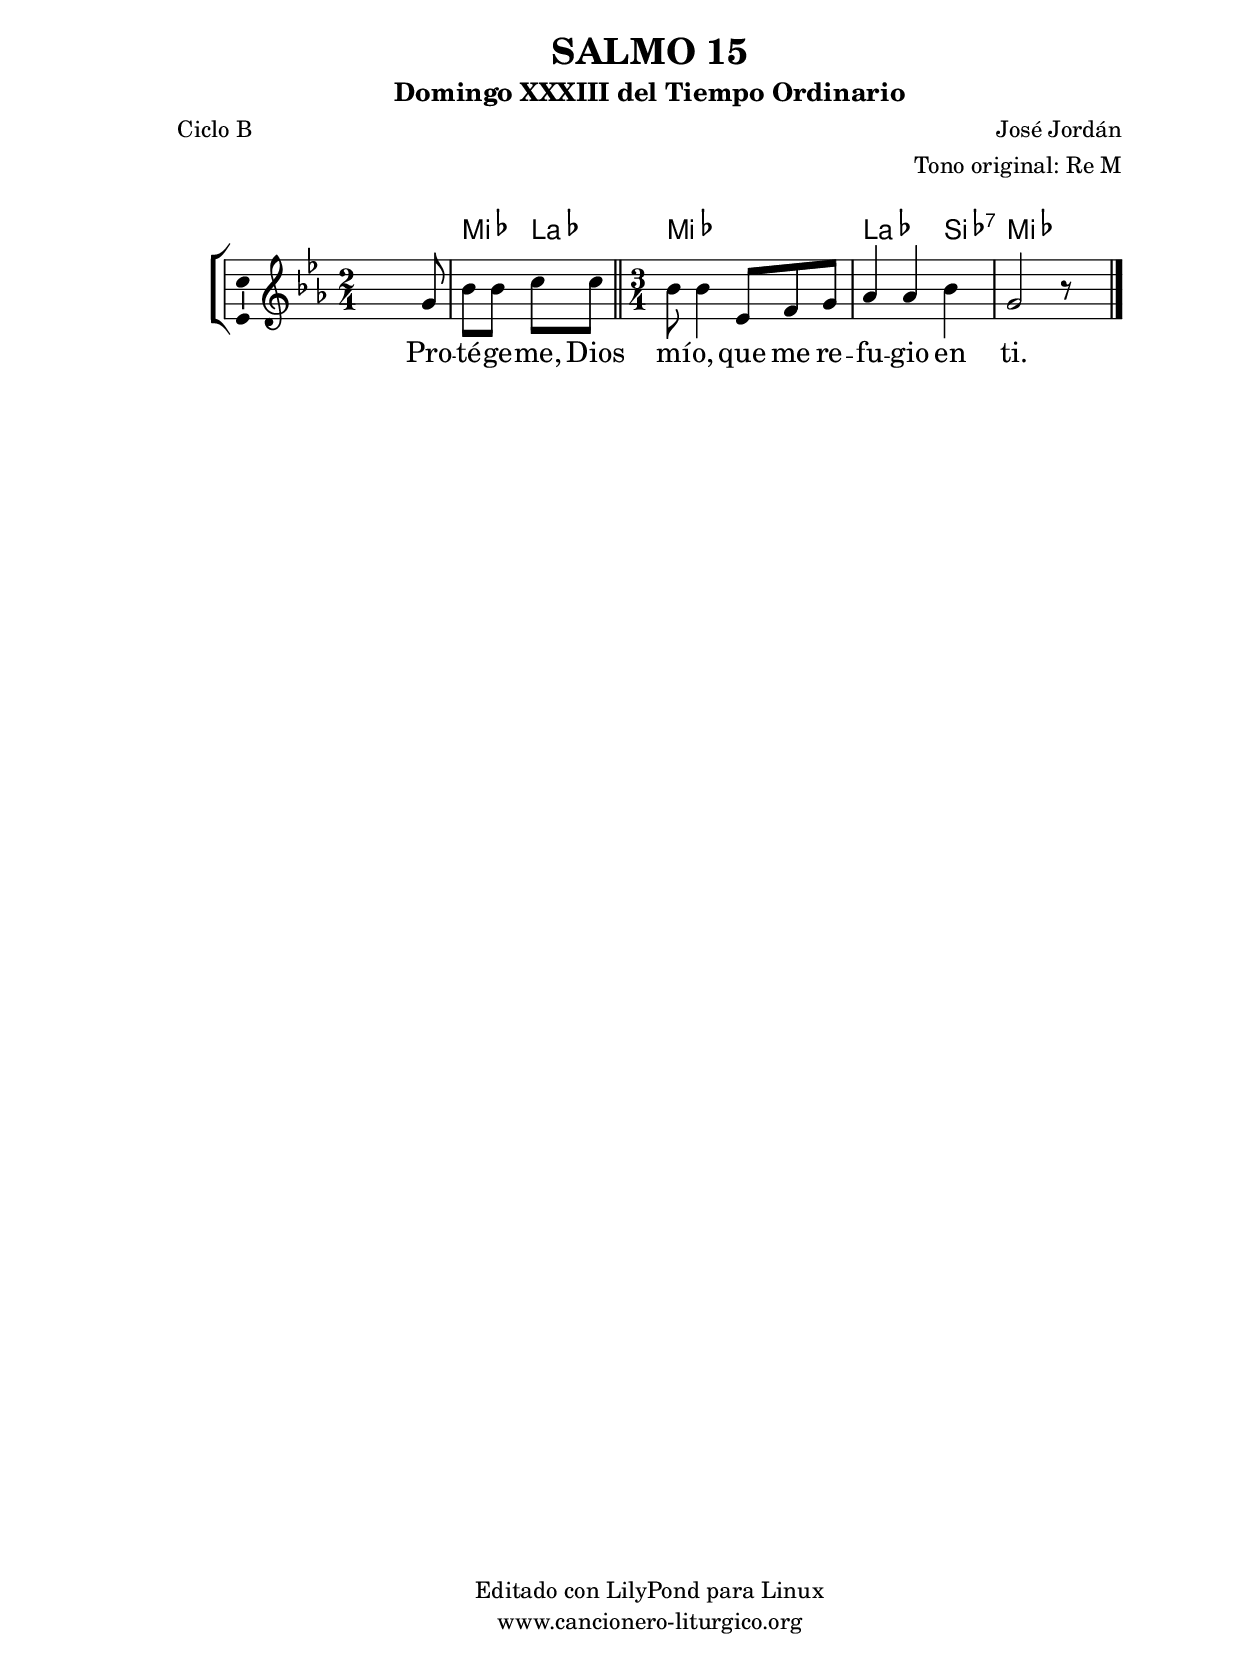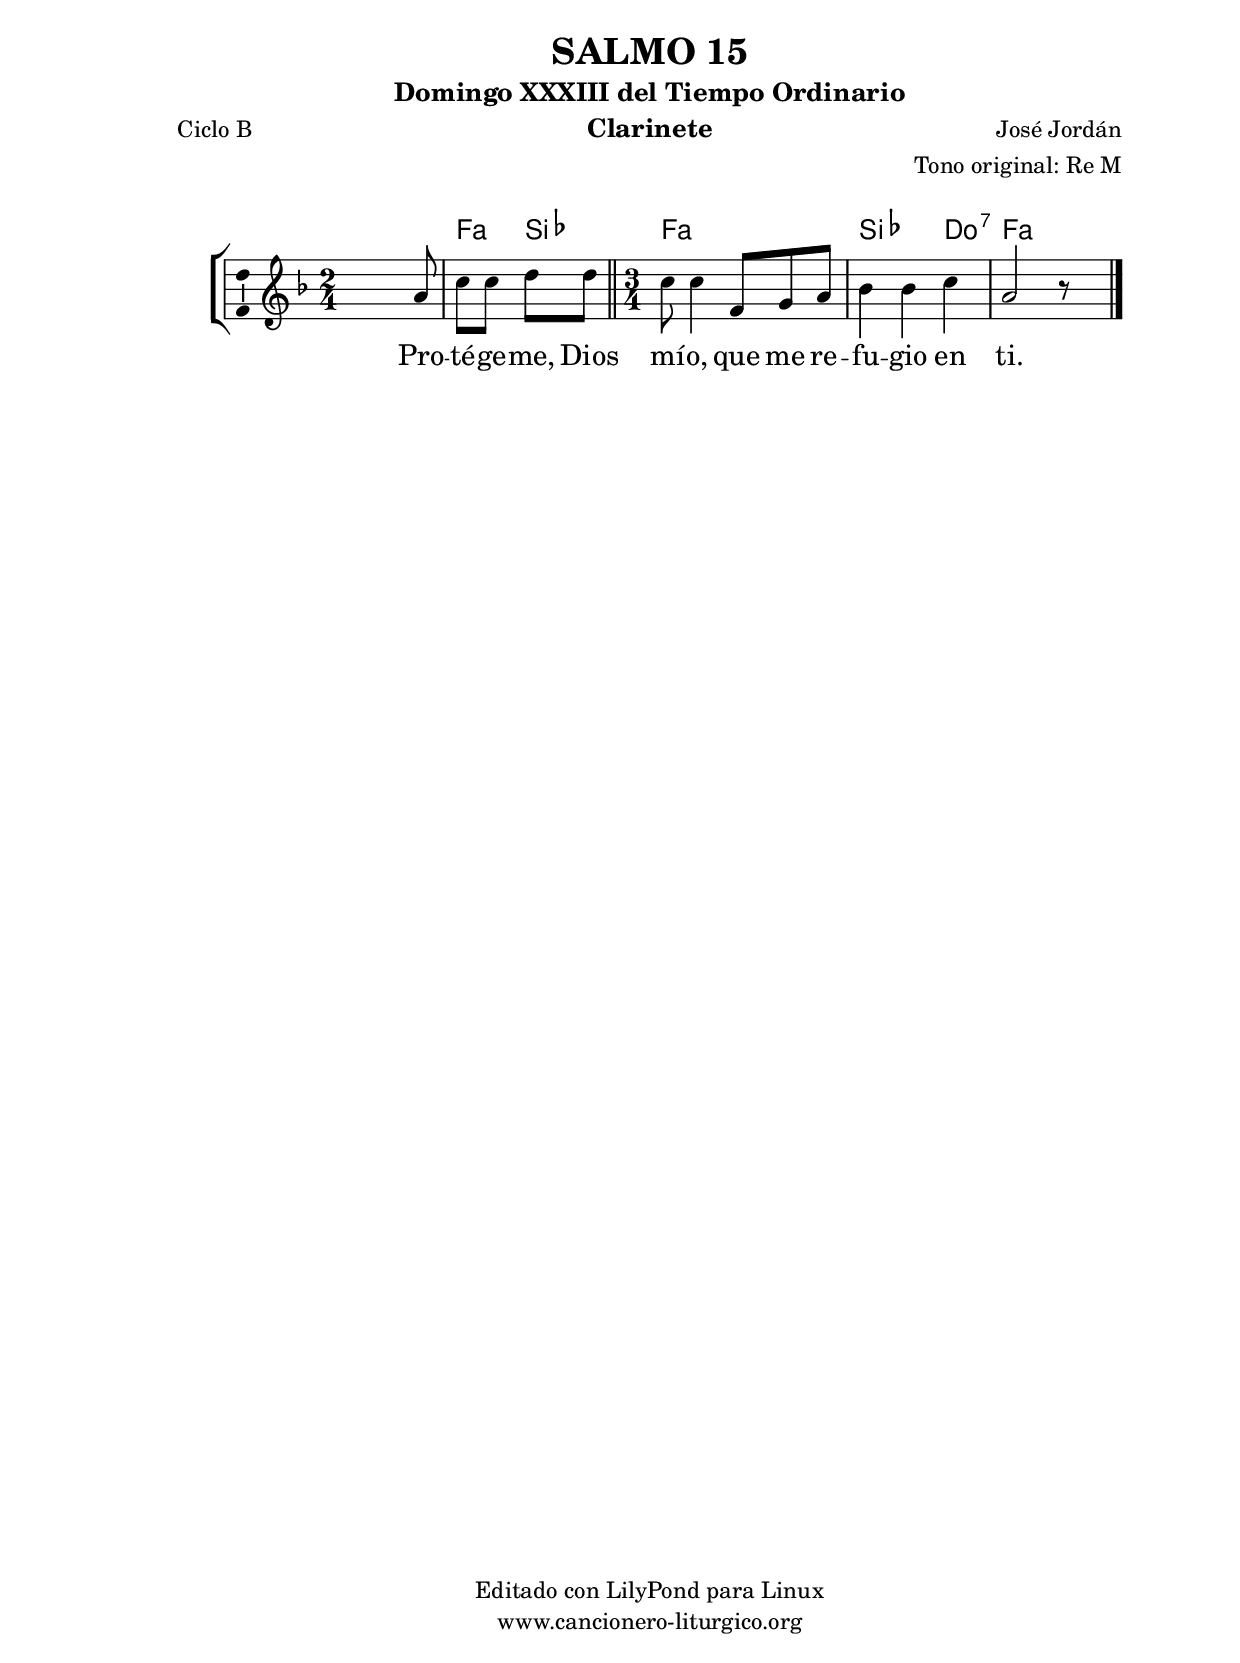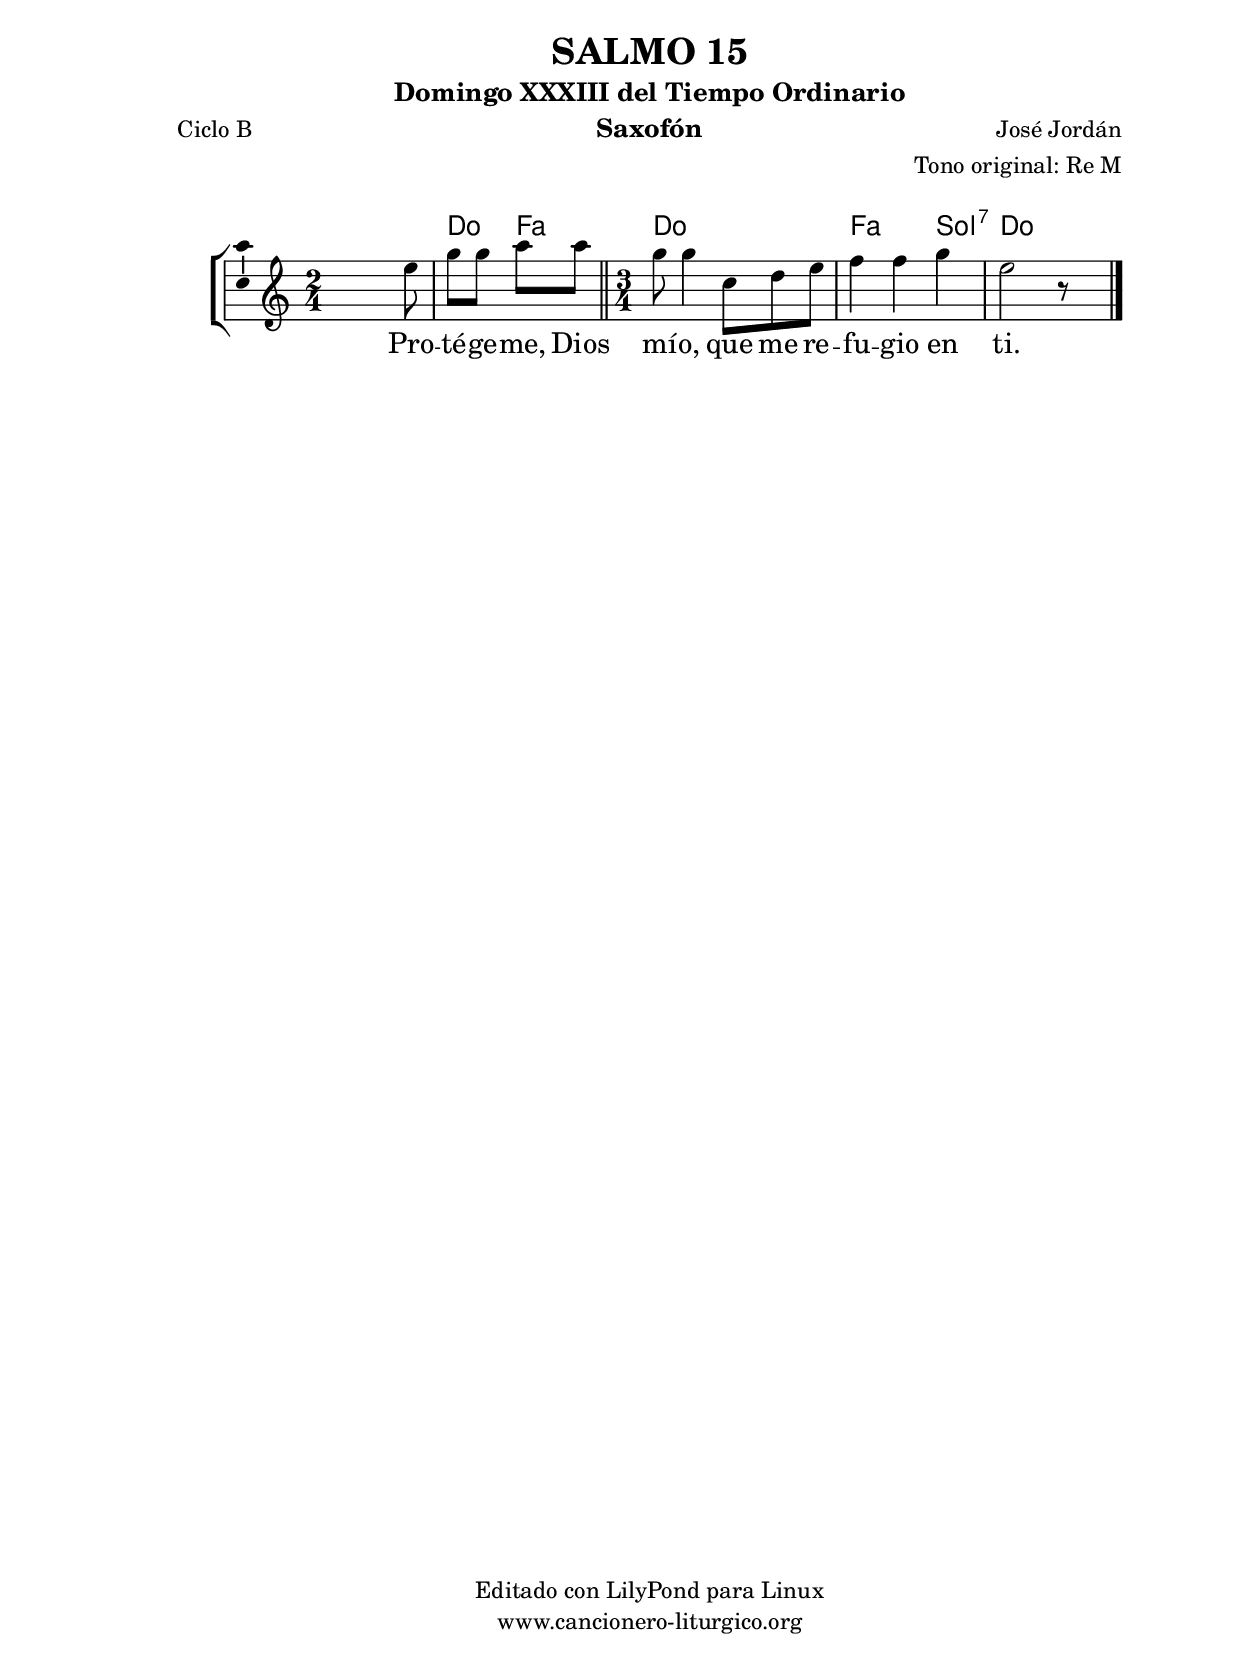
%
%para convertir .midi en .wav:
%timidity filename.midi -Ow -o finename.wav
%
%
%Para convertir de .wav a .mp3:
%lame -h -m j filename.wav
%
%
%para escuchar el midi:
%timidity nombrefichero.midi
%


%versión de lilypond para la que se ha escrito esta partitura:
\version "2.16.0"

	%Tamaño papel
	#(set-default-paper-size "a4")
	%Tamaño partitura
	#(set-global-staff-size 20)
	%No responde al pulsar sobre una nota
	#(ly:set-option 'point-and-click #f)

%parámetros del encabezamiento:
\header {
	title = "SALMO 15"
	subtitle = "Domingo XXXIII del Tiempo Ordinario"
	composer = "José Jordán"
	poet = "Ciclo B"
	meter = ""
	arranger = "Tono original: Re M"
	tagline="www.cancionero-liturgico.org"
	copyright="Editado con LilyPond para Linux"
	}

%parámetros asociados al papel:
\paper  {
	oddHeaderMarkup = \markup {\fill-line { \on-the-fly #not-first-page \fromproperty #'header:title \on-the-fly #not-first-page \fromproperty #'header:composer }}
	evenHeaderMarkup = \markup {\fill-line { \fromproperty #'header:composer \fromproperty #'header:title }}
	#(set-paper-size "a4")
	print-page-number = ##f
	first-page-number = 1
	print-first-page-number = ##f
%	head-separation = 3.0 \cm
	top-margin = 2.0 \cm
	bottom-margin = 0.5\cm
%%%	bottom-margin = -1.0\cm
	left-margin = 3.0 \cm
	line-width = 16.0 \cm 
	indent = 8\mm
	interscoreline = 2.\mm
	between-system-space = 15\mm
%	para que las partituras no llenen la hoja:
	ragged-bottom = ##t
%	idem para la última hoja:
	ragged-last-bottom = ##f
%	para que las partituras llenen el ancho del papel:
	ragged-last = ##f
	after-title-space = 2.5 \cm
%page-count=1
%system-count=8

	%Flexible Vertical Spacing
%	markup-markup-spacing =
%	#'((basic-distance . 15) (minimum-distance . 15) (padding . 3))
	markup-system-spacing =
	#'((basic-distance . 15) (minimum-distance . 15) (padding . 3))
	system-system-spacing =
	#'((basic-distance . 15) (minimum-distance . 15) (padding . 3))
	score-system-spacing =
	#'((basic-distance . 15) (minimum-distance . 15) (padding . 5))
%	top-system-spacing = % header
%	#'((basic-distance . 8) (minimum-distance . 0) (padding . 3))
%	top-markup-spacing =
%	#'((basic-distance . 20) (minimum-distance . 20) (padding . 3))
	last-bottom-spacing = % footer
	#'((basic-distance . 5) (minimum-distance . 5) (padding . 3))
%	score-markup-spacing =
%	#'((basic-distance . 16) (minimum-distance . 13) (padding . 3))

	}


%parámetros que afectan a toda la partitura:
global =  {
	%clave de sol (G):
	\clef G
	%armadura:
	\transpose d ees
	\key d \major
	\tempo 4=90
	\set Score.tempoHideNote = ##t
	}


acordes = {
	\italianChords
	\chordmode {
	\transpose d ees
{

s2
d4 g d2. g2 a4:7 d2.

	}
	}
}

melodia = 
	\transpose d ees
{
	\relative c'{

\time 2/4
s4 s8 fis8
a8 a b b
\bar "||"

\time 3/4
a8 a4 d,8 e fis
%%%Yo creo que hay una errata en Libro de Salmista
%%%gis4 gis a
g4 g a
fis2 r8 s8

	\bar "|."
	}
	}


texto = \lyricmode {
Pro -- té -- ge -- me, Dios mí -- o, que me re -- fu -- gio en ti.
	}


acordesStaff = \context ChordNames = acordesStaff <<
	\set chordChanges = ##t
	\acordes
	>>


vozStaff = \context Voice = vozStaff
\with {\consists "Ambitus_engraver"}
<<
%	\set Staff.instrumentName = ""
%	\set Staff.shortInstrumentName = ""
%	\set Staff.midiInstrument = #"clarinet"
%	\set Staff.midiInstrument = #"cello"
%	\set Staff.midiInstrument = #"flute"
	\set Staff.midiInstrument = #"electric guitar (jazz)"
%	\set Staff.midiInstrument = #"english horn"
%	\set Staff.midiInstrument = #"violin"
%	\set Staff.midiInstrument = #"glockenspiel"
	\set Staff.midiMinimumVolume = #0.7
	\set Staff.midiMaximumVolume = #0.9
	\global
	\melodia
	>>


textoStaff = \context Lyrics = textoStaff <<
	\lyricsto vozStaff \texto
	>>

\book {
	\score {
		\context ChoirStaff {
			\override StaffGroup.SystemStartBracket #'collapse-height = #1
			\override Score.SystemStartBar #'collapse-height = #1
			<<
			\acordesStaff
			\vozStaff
			\textoStaff
			>>
			}
		\layout {
	    		\context {
				\Lyrics
				\override LyricText #'font-size = #2
				}
	   		 \context {
				\Score
				%fontSize = #3
				\override StaffSymbol #'staff-space = #(magstep +3)
				%\override Beam #'thickness = #0.55
				%\override SpacingSpanner #'spacing-increment = #1.0
				%\override Slur #'height-limit = #1.5
				}
			}
		}
	\score {
		\unfoldRepeats
		\context ChoirStaff {
			<<
			\acordesStaff
			\vozStaff
			>>
			}
		\midi {
	  		\context {
	  			\Score
				tempoWholesPerMinute = #(ly:make-moment 70 4)
				}
			}
		}
	}

%Partitura para clarinete
#(define output-suffix "C")
\book {
	\header{
		instrument = "Clarinete"
		}
	\score {
		\context ChoirStaff {
			\override StaffGroup.SystemStartBracket #'collapse-height = #1
			\override Score.SystemStartBar #'collapse-height = #1
\transpose c d
			<<
			\acordesStaff
			\vozStaff
			\textoStaff
			>>
			}
		\layout {
	    		\context {
				\Lyrics
				\override LyricText #'font-size = #2
				}
	   		 \context {
				\Score
				%fontSize = #3
				\override StaffSymbol #'staff-space = #(magstep +3)
				%\override Beam #'thickness = #0.55
				%\override SpacingSpanner #'spacing-increment = #1.0
				%\override Slur #'height-limit = #1.5
				}
			}
		}
	}

%Partitura para saxofón
#(define output-suffix "S")
\book {
	\header{
		instrument = "Saxofón"
		}
	\score {
		\context ChoirStaff {
			\override StaffGroup.SystemStartBracket #'collapse-height = #1
			\override Score.SystemStartBar #'collapse-height = #1
\transpose c a
			<<
			\acordesStaff
			\vozStaff
			\textoStaff
			>>
			}
		\layout {
	    		\context {
				\Lyrics
				\override LyricText #'font-size = #2
				}
	   		 \context {
				\Score
				%fontSize = #3
				\override StaffSymbol #'staff-space = #(magstep +3)
				%\override Beam #'thickness = #0.55
				%\override SpacingSpanner #'spacing-increment = #1.0
				%\override Slur #'height-limit = #1.5
				}
			}
		}
	}

